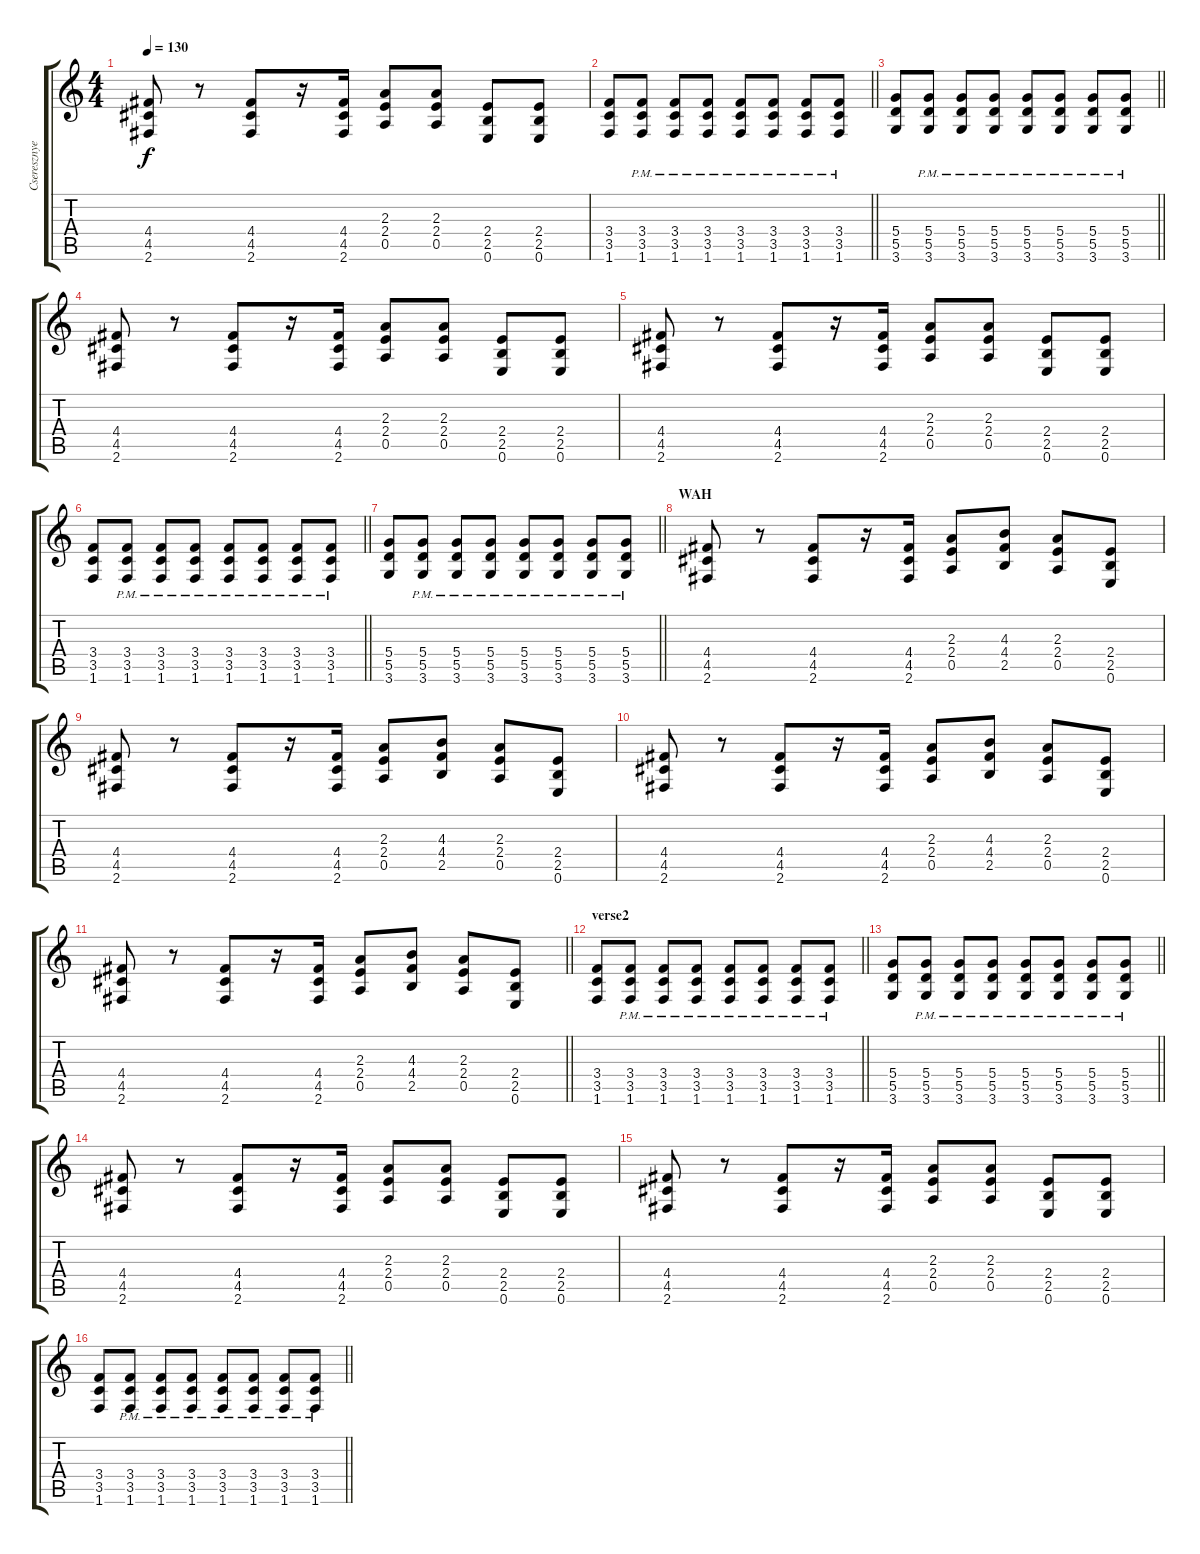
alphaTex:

\track ("Cseresznye1" "Cseresznye") {instrument distortionguitar}
\staff {score tabs}
\tuning (E4 B3 G3 D3 A2 E2) {hide}
\ts (4 4)
\tempo 130
\clef g2
\ks c
(4.4 4.5 2.6).8{dy f} r.8 (4.4 4.5 2.6).8 r.16 (4.4 4.5 2.6).16 (2.3 2.4 0.5).8 (2.3 2.4 0.5).8 (2.4 2.5 0.6).8 (2.4 2.5 0.6).8 |
\barLineRight lightlight
(3.4 3.5 1.6).8 (3.4{pm} 3.5{pm} 1.6{pm}).8 (3.4{pm} 3.5{pm} 1.6{pm}).8 (3.4{pm} 3.5{pm} 1.6{pm}).8 (3.4{pm} 3.5{pm} 1.6{pm}).8 (3.4{pm} 3.5{pm} 1.6{pm}).8 (3.4{pm} 3.5{pm} 1.6{pm}).8 (3.4{pm} 3.5{pm} 1.6{pm}).8 |
\barLineRight lightlight
(5.4 5.5 3.6).8 (5.4{pm} 5.5{pm} 3.6{pm}).8 (5.4{pm} 5.5{pm} 3.6{pm}).8 (5.4{pm} 5.5{pm} 3.6{pm}).8 (5.4{pm} 5.5{pm} 3.6{pm}).8 (5.4{pm} 5.5{pm} 3.6{pm}).8 (5.4{pm} 5.5{pm} 3.6{pm}).8 (5.4{pm} 5.5{pm} 3.6{pm}).8 |
(4.4 4.5 2.6).8 r.8 (4.4 4.5 2.6).8 r.16 (4.4 4.5 2.6).16 (2.3 2.4 0.5).8 (2.3 2.4 0.5).8 (2.4 2.5 0.6).8 (2.4 2.5 0.6).8 |
(4.4 4.5 2.6).8 r.8 (4.4 4.5 2.6).8 r.16 (4.4 4.5 2.6).16 (2.3 2.4 0.5).8 (2.3 2.4 0.5).8 (2.4 2.5 0.6).8 (2.4 2.5 0.6).8 |
\barLineRight lightlight
(3.4 3.5 1.6).8 (3.4{pm} 3.5{pm} 1.6{pm}).8 (3.4{pm} 3.5{pm} 1.6{pm}).8 (3.4{pm} 3.5{pm} 1.6{pm}).8 (3.4{pm} 3.5{pm} 1.6{pm}).8 (3.4{pm} 3.5{pm} 1.6{pm}).8 (3.4{pm} 3.5{pm} 1.6{pm}).8 (3.4{pm} 3.5{pm} 1.6{pm}).8 |
\barLineRight lightlight
(5.4 5.5 3.6).8 (5.4{pm} 5.5{pm} 3.6{pm}).8 (5.4{pm} 5.5{pm} 3.6{pm}).8 (5.4{pm} 5.5{pm} 3.6{pm}).8 (5.4{pm} 5.5{pm} 3.6{pm}).8 (5.4{pm} 5.5{pm} 3.6{pm}).8 (5.4{pm} 5.5{pm} 3.6{pm}).8 (5.4{pm} 5.5{pm} 3.6{pm}).8 |
\section ("" "WAH")
(4.4 4.5 2.6).8 r.8 (4.4 4.5 2.6).8 r.16 (4.4 4.5 2.6).16 (2.3 2.4 0.5).8 (4.3 4.4 2.5).8 (2.3 2.4 0.5).8 (2.4 2.5 0.6).8 |
(4.4 4.5 2.6).8 r.8 (4.4 4.5 2.6).8 r.16 (4.4 4.5 2.6).16 (2.3 2.4 0.5).8 (4.3 4.4 2.5).8 (2.3 2.4 0.5).8 (2.4 2.5 0.6).8 |
(4.4 4.5 2.6).8 r.8 (4.4 4.5 2.6).8 r.16 (4.4 4.5 2.6).16 (2.3 2.4 0.5).8 (4.3 4.4 2.5).8 (2.3 2.4 0.5).8 (2.4 2.5 0.6).8 |
\barLineRight lightlight
(4.4 4.5 2.6).8 r.8 (4.4 4.5 2.6).8 r.16 (4.4 4.5 2.6).16 (2.3 2.4 0.5).8 (4.3 4.4 2.5).8 (2.3 2.4 0.5).8 (2.4 2.5 0.6).8 |
\section ("" "verse2")
\barLineRight lightlight
(3.4 3.5 1.6).8 (3.4{pm} 3.5{pm} 1.6{pm}).8 (3.4{pm} 3.5{pm} 1.6{pm}).8 (3.4{pm} 3.5{pm} 1.6{pm}).8 (3.4{pm} 3.5{pm} 1.6{pm}).8 (3.4{pm} 3.5{pm} 1.6{pm}).8 (3.4{pm} 3.5{pm} 1.6{pm}).8 (3.4{pm} 3.5{pm} 1.6{pm}).8 |
\barLineRight lightlight
(5.4 5.5 3.6).8 (5.4{pm} 5.5{pm} 3.6{pm}).8 (5.4{pm} 5.5{pm} 3.6{pm}).8 (5.4{pm} 5.5{pm} 3.6{pm}).8 (5.4{pm} 5.5{pm} 3.6{pm}).8 (5.4{pm} 5.5{pm} 3.6{pm}).8 (5.4{pm} 5.5{pm} 3.6{pm}).8 (5.4{pm} 5.5{pm} 3.6{pm}).8 |
(4.4 4.5 2.6).8 r.8 (4.4 4.5 2.6).8 r.16 (4.4 4.5 2.6).16 (2.3 2.4 0.5).8 (2.3 2.4 0.5).8 (2.4 2.5 0.6).8 (2.4 2.5 0.6).8 |
(4.4 4.5 2.6).8 r.8 (4.4 4.5 2.6).8 r.16 (4.4 4.5 2.6).16 (2.3 2.4 0.5).8 (2.3 2.4 0.5).8 (2.4 2.5 0.6).8 (2.4 2.5 0.6).8 |
\barLineRight lightlight
(3.4 3.5 1.6).8 (3.4{pm} 3.5{pm} 1.6{pm}).8 (3.4{pm} 3.5{pm} 1.6{pm}).8 (3.4{pm} 3.5{pm} 1.6{pm}).8 (3.4{pm} 3.5{pm} 1.6{pm}).8 (3.4{pm} 3.5{pm} 1.6{pm}).8 (3.4{pm} 3.5{pm} 1.6{pm}).8 (3.4{pm} 3.5{pm} 1.6{pm}).8
